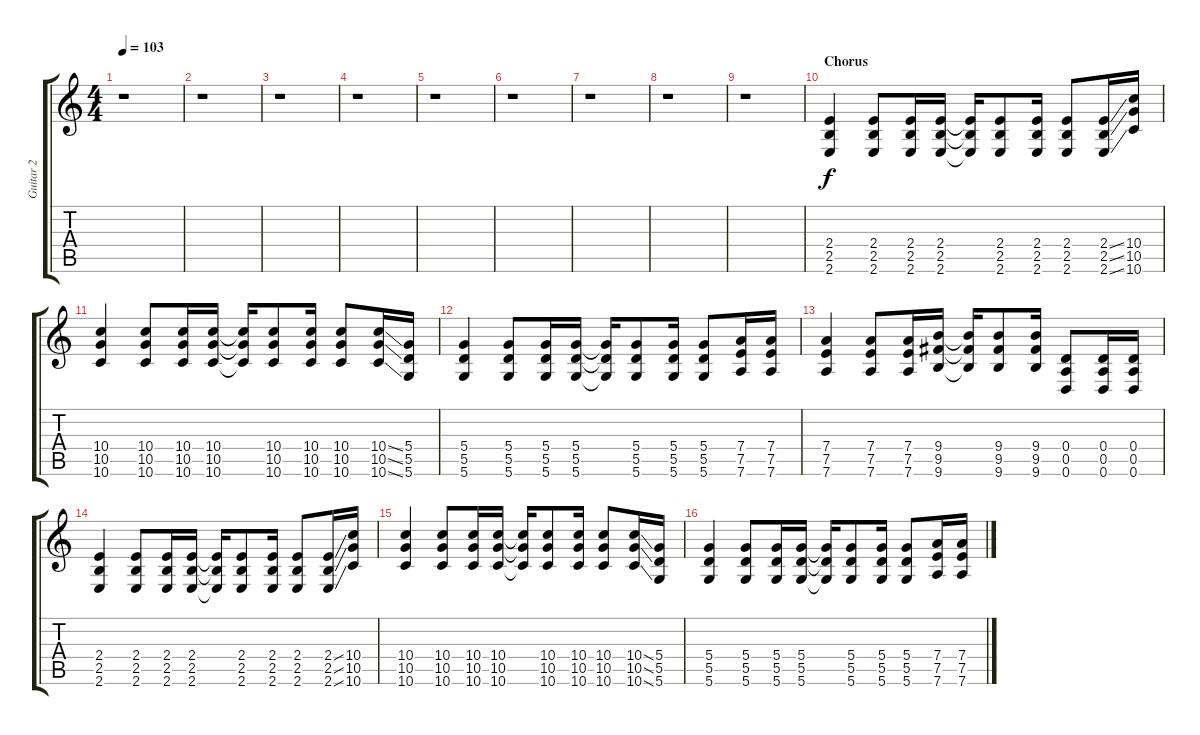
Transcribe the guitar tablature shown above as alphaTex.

\track ("Guitar 2" "Guitar 2") {instrument distortionguitar}
\staff {score tabs}
\tuning (E4 B3 G3 D3 A2 D2) {hide}
\ts (4 4)
\tempo 103
\clef g2
\ks c
r.1{dy f} |
r.1 |
r.1 |
r.1 |
r.1 |
r.1 |
r.1 |
r.1 |
r.1 |
\section ("" "Chorus")
(2.4 2.5 2.6).4 (2.4 2.5 2.6).8 (2.4 2.5 2.6).16 (2.4 2.5 2.6).16 (2.4{t} 2.5{t} 2.6{t}).16 (2.4 2.5 2.6).8 (2.4 2.5 2.6).16 (2.4 2.5 2.6).8 (2.4{ss} 2.5{ss} 2.6{ss}).16 (10.4 10.5 10.6).16 |
(10.4 10.5 10.6).4 (10.4 10.5 10.6).8 (10.4 10.5 10.6).16 (10.4 10.5 10.6).16 (10.4{t} 10.5{t} 10.6{t}).16 (10.4 10.5 10.6).8 (10.4 10.5 10.6).16 (10.4 10.5 10.6).8 (10.4{ss} 10.5{ss} 10.6{ss}).16 (5.4 5.5 5.6).16 |
(5.4 5.5 5.6).4 (5.4 5.5 5.6).8 (5.4 5.5 5.6).16 (5.4 5.5 5.6).16 (5.4{t} 5.5{t} 5.6{t}).16 (5.4 5.5 5.6).8 (5.4 5.5 5.6).16 (5.4 5.5 5.6).8 (7.4 7.5 7.6).16 (7.4 7.5 7.6).16 |
(7.4 7.5 7.6).4 (7.4 7.5 7.6).8 (7.4 7.5 7.6).16 (9.4 9.5 9.6).16 (9.4{t} 9.5{t} 9.6{t}).16 (9.4 9.5 9.6).8 (9.4 9.5 9.6).16 (0.4 0.5 0.6).8 (0.4 0.5 0.6).16 (0.4 0.5 0.6).16 |
(2.4 2.5 2.6).4 (2.4 2.5 2.6).8 (2.4 2.5 2.6).16 (2.4 2.5 2.6).16 (2.4{t} 2.5{t} 2.6{t}).16 (2.4 2.5 2.6).8 (2.4 2.5 2.6).16 (2.4 2.5 2.6).8 (2.4{ss} 2.5{ss} 2.6{ss}).16 (10.4 10.5 10.6).16 |
(10.4 10.5 10.6).4 (10.4 10.5 10.6).8 (10.4 10.5 10.6).16 (10.4 10.5 10.6).16 (10.4{t} 10.5{t} 10.6{t}).16 (10.4 10.5 10.6).8 (10.4 10.5 10.6).16 (10.4 10.5 10.6).8 (10.4{ss} 10.5{ss} 10.6{ss}).16 (5.4 5.5 5.6).16 |
(5.4 5.5 5.6).4 (5.4 5.5 5.6).8 (5.4 5.5 5.6).16 (5.4 5.5 5.6).16 (5.4{t} 5.5{t} 5.6{t}).16 (5.4 5.5 5.6).8 (5.4 5.5 5.6).16 (5.4 5.5 5.6).8 (7.4 7.5 7.6).16 (7.4 7.5 7.6).16
